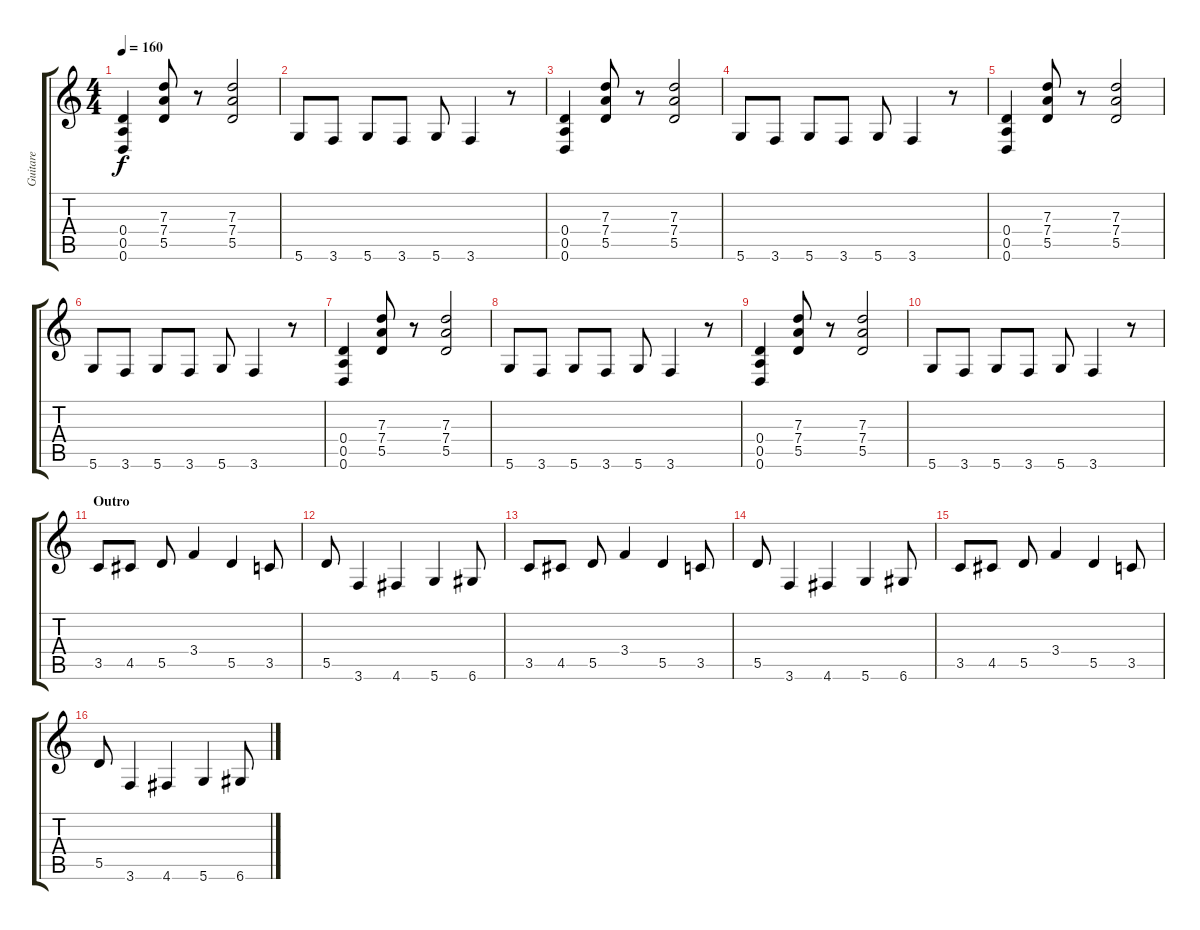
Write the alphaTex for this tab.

\track ("Guitare" "Guitare") {instrument overdrivenguitar}
\staff {score tabs}
\tuning (E4 B3 G3 D3 A2 D2) {hide}
\ts (4 4)
\tempo 160
\clef g2
\ks c
(0.4 0.5 0.6).4{dy f} (7.3 7.4 5.5).8 r.8 (7.3 7.4 5.5).2 |
5.6.8 3.6.8 5.6.8 3.6.8 5.6.8 3.6.4 r.8 |
(0.4 0.5 0.6).4 (7.3 7.4 5.5).8 r.8 (7.3 7.4 5.5).2 |
5.6.8 3.6.8 5.6.8 3.6.8 5.6.8 3.6.4 r.8 |
(0.4 0.5 0.6).4 (7.3 7.4 5.5).8 r.8 (7.3 7.4 5.5).2 |
5.6.8 3.6.8 5.6.8 3.6.8 5.6.8 3.6.4 r.8 |
(0.4 0.5 0.6).4 (7.3 7.4 5.5).8 r.8 (7.3 7.4 5.5).2 |
5.6.8 3.6.8 5.6.8 3.6.8 5.6.8 3.6.4 r.8 |
(0.4 0.5 0.6).4 (7.3 7.4 5.5).8 r.8 (7.3 7.4 5.5).2 |
5.6.8 3.6.8 5.6.8 3.6.8 5.6.8 3.6.4 r.8 |
\section ("" "Outro")
3.5.8 4.5.8 5.5.8 3.4.4 5.5.4 3.5.8 |
5.5.8 3.6.4 4.6.4 5.6.4 6.6.8 |
3.5.8 4.5.8 5.5.8 3.4.4 5.5.4 3.5.8 |
5.5.8 3.6.4 4.6.4 5.6.4 6.6.8 |
3.5.8 4.5.8 5.5.8 3.4.4 5.5.4 3.5.8 |
5.5.8 3.6.4 4.6.4 5.6.4 6.6.8
